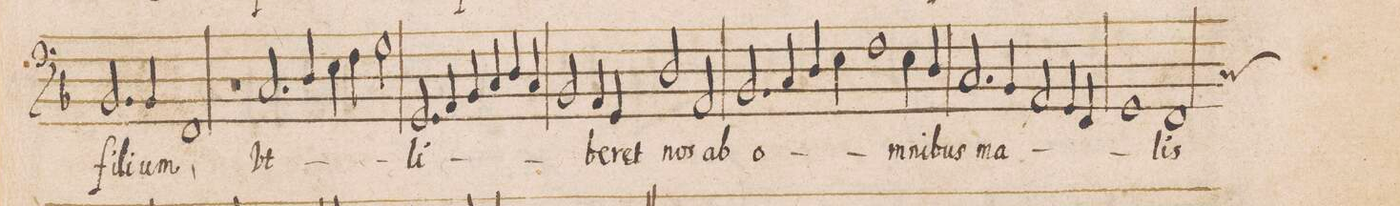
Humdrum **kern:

**kern	**text
*I"BASVS	*
*clefF4	*
*k[b-]	*
*met(C|)	*
*M2/1	*
2.BB-/	fi-
4BB-/	-li-
=78-	=78-
1FF	-um,
1r	.
=79-	=79-
2.C/	Ut
4D/	.
4E\	.
4F\	.
2G\	.
=80-	=80-
2.GG/	li-
4AA/	.
4BB-/	.
4C/	.
4D/	.
4C/	.
=81-	=81-
2BB-/	.
4AA/	-be-
4GG/	-ret
2D/	nos
2AA/	ab
=82-	=82-
2.BB-/	o-
4C/	.
4D/	.
4E\	.
1F\	.
=83-	=83-
4E\	-mni-
4D/	-bus
2.C/	ma-
4BB-/	.
=84-	=84-
2AA/	.
4GG/	.
4FF/	.
1GG	.
=85-	=85-
*custos:C	*
1FF	lis
*-	*-
